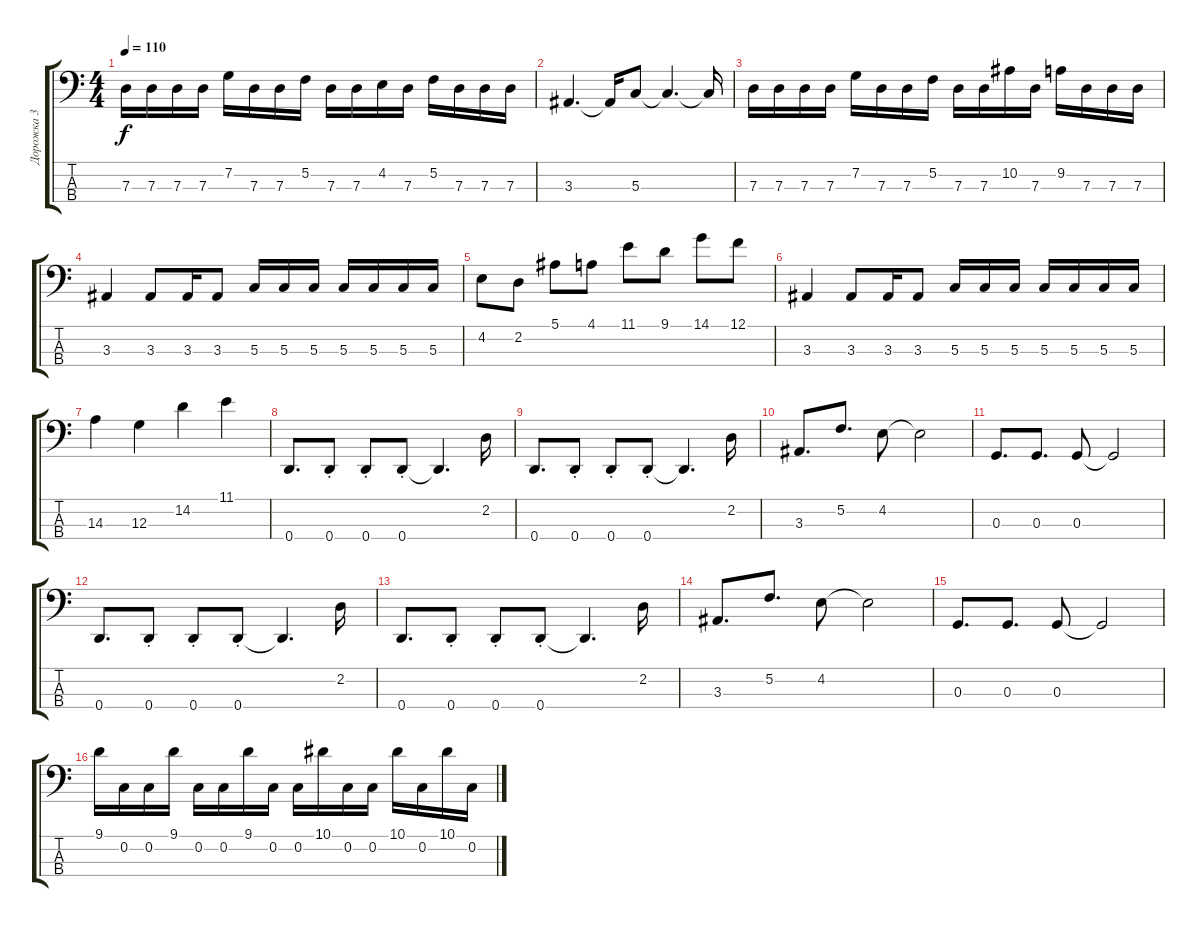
\track ("Дорожка 3" "Дорожка 3") {instrument electricbassfinger}
\staff {score tabs}
\tuning (F2 C2 G1 D1) {hide}
\ts (4 4)
\tempo 110
\clef f4
\ks c
7.3.16{dy f} 7.3.16 7.3.16 7.3.16 7.2.16 7.3.16 7.3.16 5.2.16 7.3.16 7.3.16 4.2.16 7.3.16 5.2.16 7.3.16 7.3.16 7.3.16 |
3.3.4{d} 3.3{t}.16 5.3.8 5.3{t}.4{d} 5.3{t}.16 |
7.3.16 7.3.16 7.3.16 7.3.16 7.2.16 7.3.16 7.3.16 5.2.16 7.3.16 7.3.16 10.2.16 7.3.16 9.2.16 7.3.16 7.3.16 7.3.16 |
3.3.4 3.3.8 3.3.16 3.3.8 5.3.16 5.3.16 5.3.16 5.3.16 5.3.16 5.3.16 5.3.16 |
4.2.8 2.2.8 5.1.8 4.1.8 11.1.8 9.1.8 14.1.8 12.1.8 |
3.3.4 3.3.8 3.3.16 3.3.8 5.3.16 5.3.16 5.3.16 5.3.16 5.3.16 5.3.16 5.3.16 |
14.3.4 12.3.4 14.2.4 11.1.4 |
0.4.8{d} 0.4{st}.8 0.4{st}.8 0.4{st}.8 0.4{t}.4{d} 2.2.16 |
0.4.8{d} 0.4{st}.8 0.4{st}.8 0.4{st}.8 0.4{t}.4{d} 2.2.16 |
3.3.8{d} 5.2.8{d} 4.2.8 4.2{t}.2 |
0.3.8{d} 0.3.8{d} 0.3.8 0.3{t}.2 |
0.4.8{d} 0.4{st}.8 0.4{st}.8 0.4{st}.8 0.4{t}.4{d} 2.2.16 |
0.4.8{d} 0.4{st}.8 0.4{st}.8 0.4{st}.8 0.4{t}.4{d} 2.2.16 |
3.3.8{d} 5.2.8{d} 4.2.8 4.2{t}.2 |
0.3.8{d} 0.3.8{d} 0.3.8 0.3{t}.2 |
9.1.16 0.2.16 0.2.16 9.1.16 0.2.16 0.2.16 9.1.16 0.2.16 0.2.16 10.1.16 0.2.16 0.2.16 10.1.16 0.2.16 10.1.16 0.2.16
